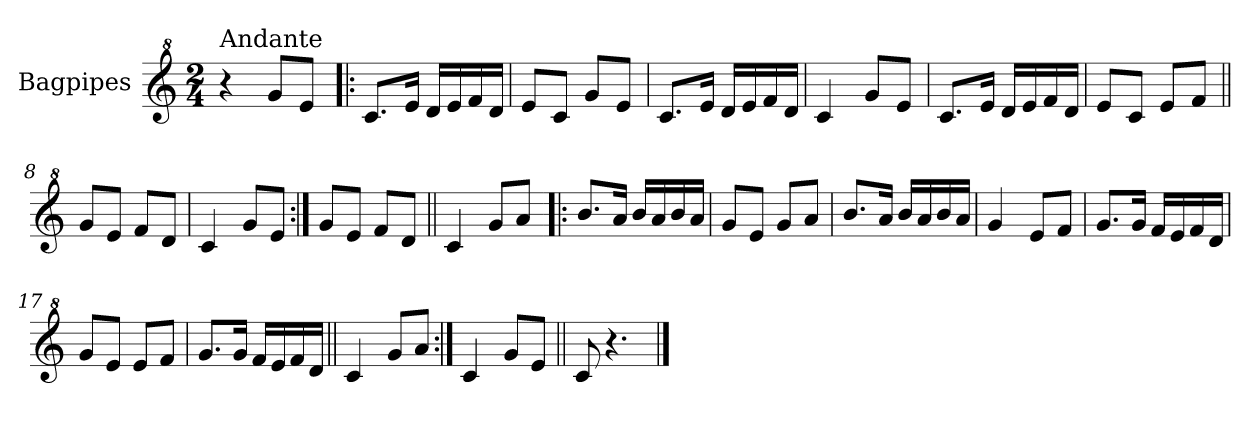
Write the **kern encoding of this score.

**kern
*part1
*staff1
*I"Bagpipes
*I'Bag
*clefG^2
*k[]
*C:
*M2/4
=1
!LO:TX:a:t=Andante
4r
8gg/L
8ee/J
=2!|:
8.cc/L
16ee/Jk
16dd/LL
16ee/
16ff/
16dd/JJ
=3
8ee/L
8cc/J
8gg/L
8ee/J
=4
8.cc/L
16ee/Jk
16dd/LL
16ee/
16ff/
16dd/JJ
=5
4cc/
8gg/L
8ee/J
=6
8.cc/L
16ee/Jk
16dd/LL
16ee/
16ff/
16dd/JJ
=7
8ee/L
8cc/J
8ee/L
8ff/J
=8||
8gg/L
8ee/J
8ff/L
8dd/J
=9
4cc/
8gg/L
8ee/J
!!LO:LB:g=z
=10:|!
8gg/L
8ee/J
8ff/L
8dd/J
=11||
4cc/
8gg/L
8aa/J
=12!|:
8.bb/L
16aa/Jk
16bb/LL
16aa/
16bb/
16aa/JJ
=13
8gg/L
8ee/J
8gg/L
8aa/J
=14
8.bb/L
16aa/Jk
16bb/LL
16aa/
16bb/
16aa/JJ
=15
4gg/
8ee/L
8ff/J
=16
8.gg/L
16gg/Jk
16ff/LL
16ee/
16ff/
16dd/JJ
=17
8gg/L
8ee/J
8ee/L
8ff/J
!!LO:LB:g=z
=18
8.gg/L
16gg/Jk
16ff/LL
16ee/
16ff/
16dd/JJ
=19||
4cc/
8gg/L
8aa/J
=20:|!
4cc/
8gg/L
8ee/J
=21||
8cc/
4.r
==
*-
